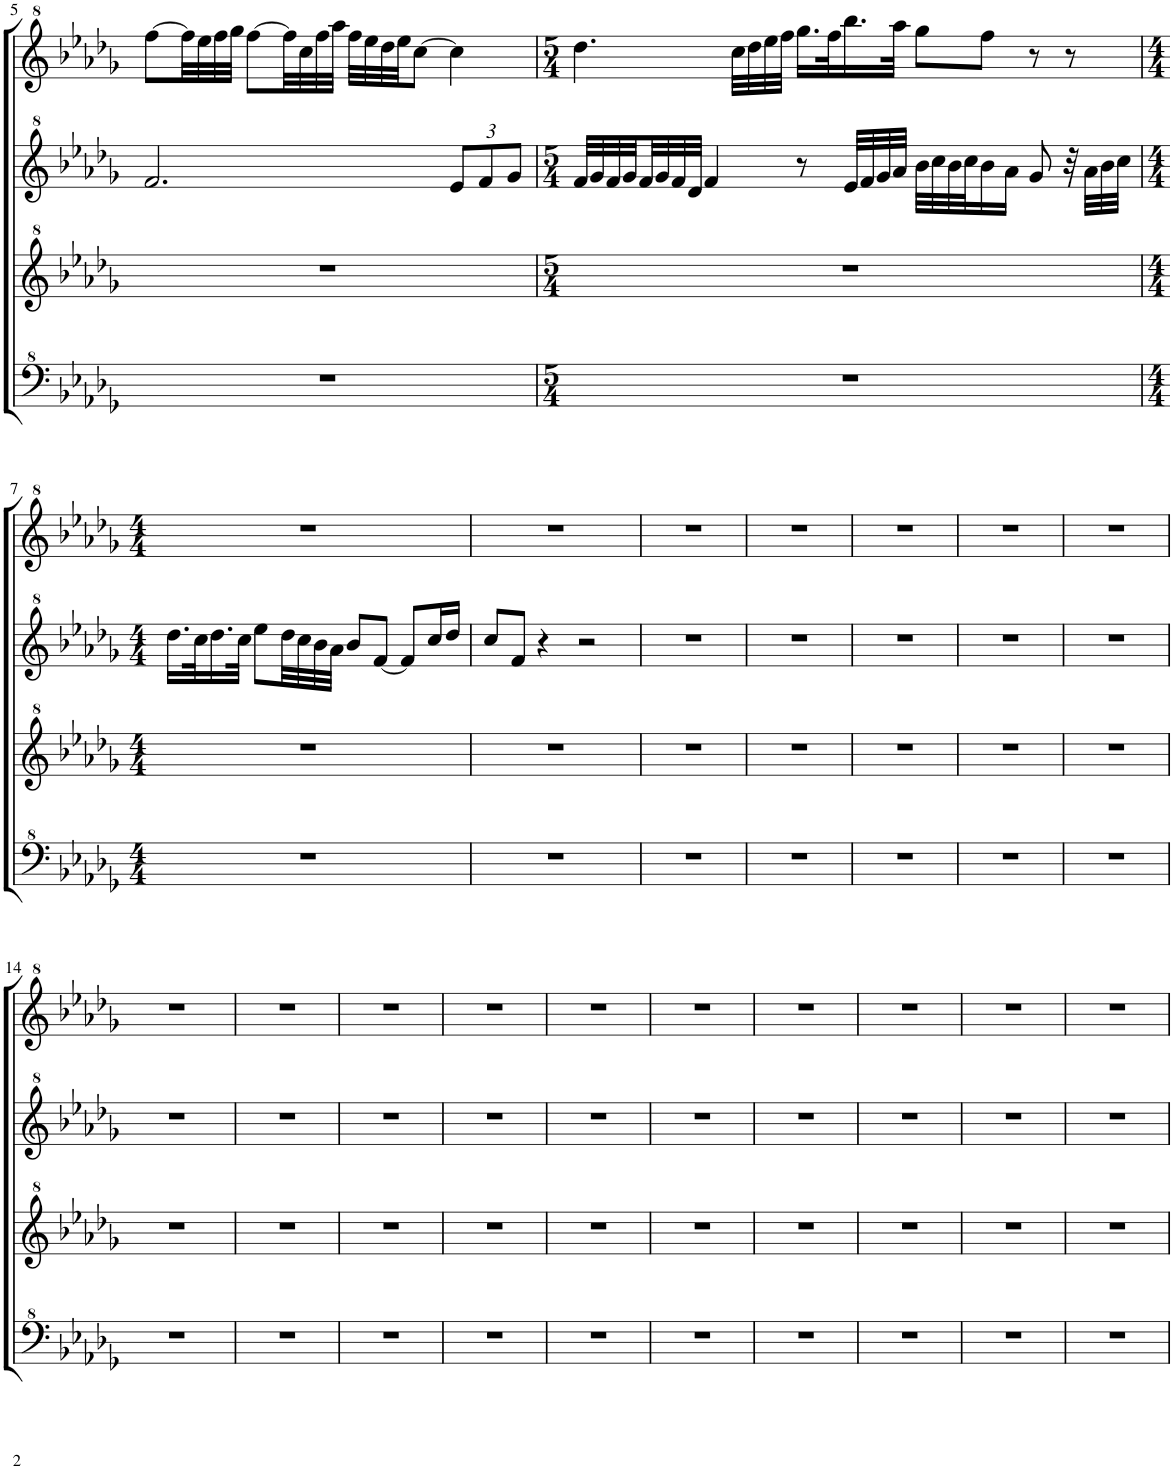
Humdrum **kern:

**kern	**kern	**kern	**kern
*part1	*part1	*part1	*part1
*staff4	*staff3	*staff2	*staff1
*I"Model III	*	*	*
!!LO:PB:g=z
*clefF^4	*clefG^2	*clefG^2	*clefG^2
*k[b-e-a-d-g-]	*k[b-e-a-d-g-]	*k[b-e-a-d-g-]	*k[b-e-a-d-g-]
*M4/4	*M4/4	*M4/4	*M4/4
=5	=5	=5	=5
1r	1r	2.ff/	[8fff\L
.	.	.	32fff\LL]
.	.	.	32eee-\
.	.	.	32fff\
.	.	.	32ggg-\JJJ
.	.	.	[8fff\L
.	.	.	32fff\LL]
.	.	.	32ccc\
.	.	.	32fff\
.	.	.	32aaa-\JJJ
.	.	.	32fff\LLL
.	.	.	32eee-\
.	.	.	32ddd-\
.	.	.	32eee-\JJ
.	.	.	[8ccc\J
*	*	*Xbrackettup	*
.	.	12ee-/L	4ccc\]
.	.	12ff/	.
.	.	12gg-/J	.
=6	=6	=6	=6
*M5/4	*M5/4	*M5/4	*M5/4
4%5r	4%5r	32ff/LLL	4.ddd-\
.	.	32gg-/	.
.	.	32ff/	.
.	.	32gg-/	.
.	.	32ff/	.
.	.	32gg-/	.
.	.	32ff/	.
.	.	32dd-/JJJ	.
.	.	4ff/	.
.	.	.	32ccc\LLL
.	.	.	32ddd-\
.	.	.	32eee-\
.	.	.	32fff\JJJ
.	.	8r	16.ggg-\LL
.	.	.	32fff\K
.	.	32ee-/LLL	16.bbb-\
.	.	32ff/	.
.	.	32gg-/	.
.	.	32aa-/JJJ	32aaa-\JJk
.	.	32bb-\LLL	8ggg-\L
.	.	32ccc\	.
.	.	32bb-\	.
.	.	32ccc\J	.
.	.	16bb-\	8fff\J
.	.	16aa-\JJ	.
.	.	8gg-/	8r
.	.	32r	8r
.	.	32aa-\LLL	.
.	.	32bb-\	.
.	.	32ccc\JJJ	.
!!LO:LB:g=z
=7	=7	=7	=7
*M4/4	*M4/4	*M4/4	*M4/4
1r	1r	16.ddd-\LL	1r
.	.	32ccc\K	.
.	.	16.ddd-\	.
.	.	32ccc\JJk	.
.	.	8eee-\L	.
.	.	32ddd-\LL	.
.	.	32ccc\	.
.	.	32bb-\	.
.	.	32aa-\JJJ	.
.	.	8bb-/L	.
.	.	[8ff/J	.
.	.	8ff/L]	.
.	.	16ccc/L	.
.	.	16ddd-/JJ	.
=8	=8	=8	=8
1r	1r	8ccc/L	1r
.	.	8ff/J	.
.	.	4r	.
.	.	2r	.
=9	=9	=9	=9
1r	1r	1r	1r
=10	=10	=10	=10
1r	1r	1r	1r
=11	=11	=11	=11
1r	1r	1r	1r
=12	=12	=12	=12
1r	1r	1r	1r
=13	=13	=13	=13
1r	1r	1r	1r
!!LO:LB:g=z
=14	=14	=14	=14
1r	1r	1r	1r
=15	=15	=15	=15
1r	1r	1r	1r
=16	=16	=16	=16
1r	1r	1r	1r
=17	=17	=17	=17
1r	1r	1r	1r
=18	=18	=18	=18
1r	1r	1r	1r
=19	=19	=19	=19
1r	1r	1r	1r
=20	=20	=20	=20
1r	1r	1r	1r
=21	=21	=21	=21
1r	1r	1r	1r
=22	=22	=22	=22
1r	1r	1r	1r
=23	=23	=23	=23
1r	1r	1r	1r
=	=	=	=
*-	*-	*-	*-
